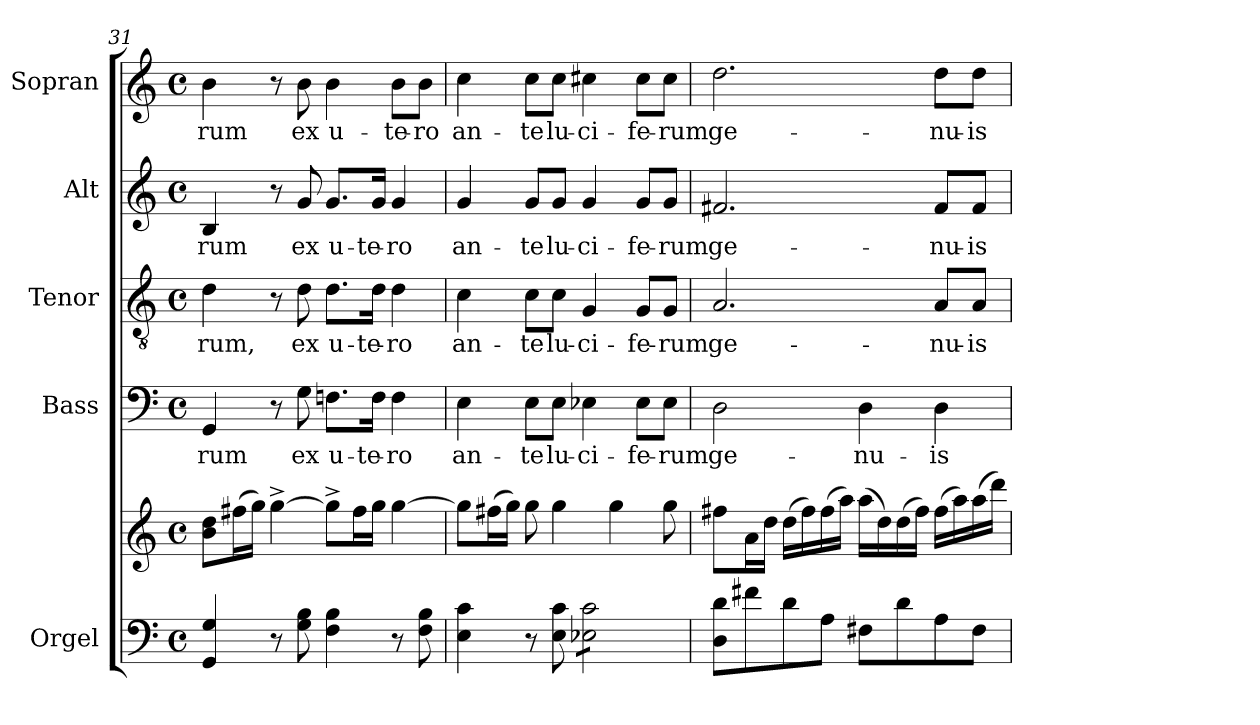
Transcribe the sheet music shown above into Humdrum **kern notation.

**kern	**kern	**kern	**text	**kern	**text	**kern	**text	**kern	**text
*part5	*part5	*part4	*part4	*part3	*part3	*part2	*part2	*part1	*part1
*staff6	*staff5	*staff4	*staff4	*staff3	*staff3	*staff2	*staff2	*staff1	*staff1
*I"Orgel	*	*I"Bass	*	*I"Tenor	*	*I"Alt	*	*I"Sopran	*
*I'Org.	*	*I'B.	*	*I'T.	*	*I'A.	*	*I'S.	*
!!LO:PB:g=z
*clefF4	*clefG2	*clefF4	*	*clefGv2	*	*clefG2	*	*clefG2	*
*k[]	*k[]	*k[]	*	*k[]	*	*k[]	*	*k[]	*
*C:	*C:	*C:	*	*C:	*	*C:	*	*C:	*
*M4/4	*M4/4	*M4/4	*	*M4/4	*	*M4/4	*	*M4/4	*
*met(c)	*met(c)	*met(c)	*	*met(c)	*	*met(c)	*	*met(c)	*
=31	=31	=31	=31	=31	=31	=31	=31	=31	=31
!	!	!	!LO:LY:b	!	!LO:LY:b	!	!LO:LY:b	!	!LO:LY:b
4GG/ 4G/	8b\ 8dd\L	4GG/	-rum	4d\	-rum,	4B/	-rum	4b\	-rum
.	(>16ff#X\L	.	.	.	.	.	.	.	.
.	16gg\JJ)	.	.	.	.	.	.	.	.
8r	[4gg^>\	8r	.	8r	.	8r	.	8r	.
!	!	!	!LO:LY:b	!	!LO:LY:b	!	!LO:LY:b	!	!LO:LY:b
8G\ 8B\	.	8G\	ex	8d\	ex	8g/	ex	8b\	ex
!	!	!	!LO:LY:b	!	!LO:LY:b	!	!LO:LY:b	!	!LO:LY:b
4F\ 4B\	8gg^>\L]	8.Fn\L	u-	8.d\L	u-	8.g/L	u-	4b\	u-
.	16ff#\L	.	.	.	.	.	.	.	.
!	!	!	!LO:LY:b	!	!LO:LY:b	!	!LO:LY:b	!	!
.	16gg\JJ	16F\Jk	-te-	16d\Jk	-te-	16g/Jk	-te-	.	.
!	!	!	!LO:LY:b	!	!LO:LY:b	!	!LO:LY:b	!	!LO:LY:b
8r	[4gg\	4F\	-ro	4d\	-ro	4g/	-ro	8b\L	-te-
!	!	!	!	!	!	!	!	!	!LO:LY:b
8F\ 8B\	.	.	.	.	.	.	.	8b\J	-ro
=32	=32	=32	=32	=32	=32	=32	=32	=32	=32
!	!	!	!LO:LY:b	!	!LO:LY:b	!	!LO:LY:b	!	!LO:LY:b
4E\ 4c\	8gg\L]	4E\	an-	4c\	an-	4g/	an-	4cc\	an-
.	(>16ff#X\L	.	.	.	.	.	.	.	.
.	16gg\JJ)	.	.	.	.	.	.	.	.
!	!	!	!LO:LY:b	!	!LO:LY:b	!	!LO:LY:b	!	!LO:LY:b
8r	8gg\	8E\L	-te	8c\L	-te	8g/L	-te	8cc\L	-te
!	!	!	!LO:LY:b	!	!LO:LY:b	!	!LO:LY:b	!	!LO:LY:b
8E\ 8c\	4gg\	8E\J	lu-	8c\J	lu-	8g/J	lu-	8cc\J	lu-
!	!	!	!LO:LY:b	!	!LO:LY:b	!	!LO:LY:b	!	!LO:LY:b
*tremolo	*	*	*	*	*	*	*	*	*
8E-X\ 8c\L	.	4E-X\	-ci-	4G/	-ci-	4g/	-ci-	4cc#X\	-ci-
8E-X\ 8c\	4gg\	.	.	.	.	.	.	.	.
!	!	!	!LO:LY:b	!	!LO:LY:b	!	!LO:LY:b	!	!LO:LY:b
8E-X\ 8c\	.	8E-\L	-fe-	8G/L	-fe-	8g/L	-fe-	8cc#\L	-fe-
!	!	!	!LO:LY:b	!	!LO:LY:b	!	!LO:LY:b	!	!LO:LY:b
8E-X\ 8c\J	8gg\	8E-\J	-rum	8G/J	-rum	8g/J	-rum	8cc#\J	-rum
*Xtremolo	*	*	*	*	*	*	*	*	*
=33	=33	=33	=33	=33	=33	=33	=33	=33	=33
!	!	!	!LO:LY:b	!	!LO:LY:b	!	!LO:LY:b	!	!LO:LY:b
8D\ 8d\L	8ff#X\L	2D\	ge-	2.A/	ge-	2.f#X/	ge-	2.dd\	ge-
8f#X\	16a\L	.	.	.	.	.	.	.	.
.	16dd\JJ	.	.	.	.	.	.	.	.
8d\	(>16dd\LL	.	.	.	.	.	.	.	.
.	16ff#\)	.	.	.	.	.	.	.	.
8A\J	(>16ff#\	.	.	.	.	.	.	.	.
.	16aa\JJ)	.	.	.	.	.	.	.	.
!	!	!	!LO:LY:b	!	!	!	!	!	!
8F#X\L	(>16aa\LL	4D\	-nu-	.	.	.	.	.	.
.	16dd\)	.	.	.	.	.	.	.	.
8d\	(>16dd\	.	.	.	.	.	.	.	.
.	16ff#\JJ)	.	.	.	.	.	.	.	.
!	!	!	!LO:LY:b	!	!LO:LY:b	!	!LO:LY:b	!	!LO:LY:b
8A\	(>16ff#\LL	4D\	-is-	8A/L	-nu-	8f#/L	-nu-	8dd\L	-nu-
.	16aa\)	.	.	.	.	.	.	.	.
!	!	!	!	!	!LO:LY:b	!	!LO:LY:b	!	!LO:LY:b
8F#\J	(>16aa\	.	.	8A/J	-is-	8f#/J	-is-	8dd\J	-is-
.	16ddd\JJ)	.	.	.	.	.	.	.	.
=	=	=	=	=	=	=	=	=	=
*-	*-	*-	*-	*-	*-	*-	*-	*-	*-
